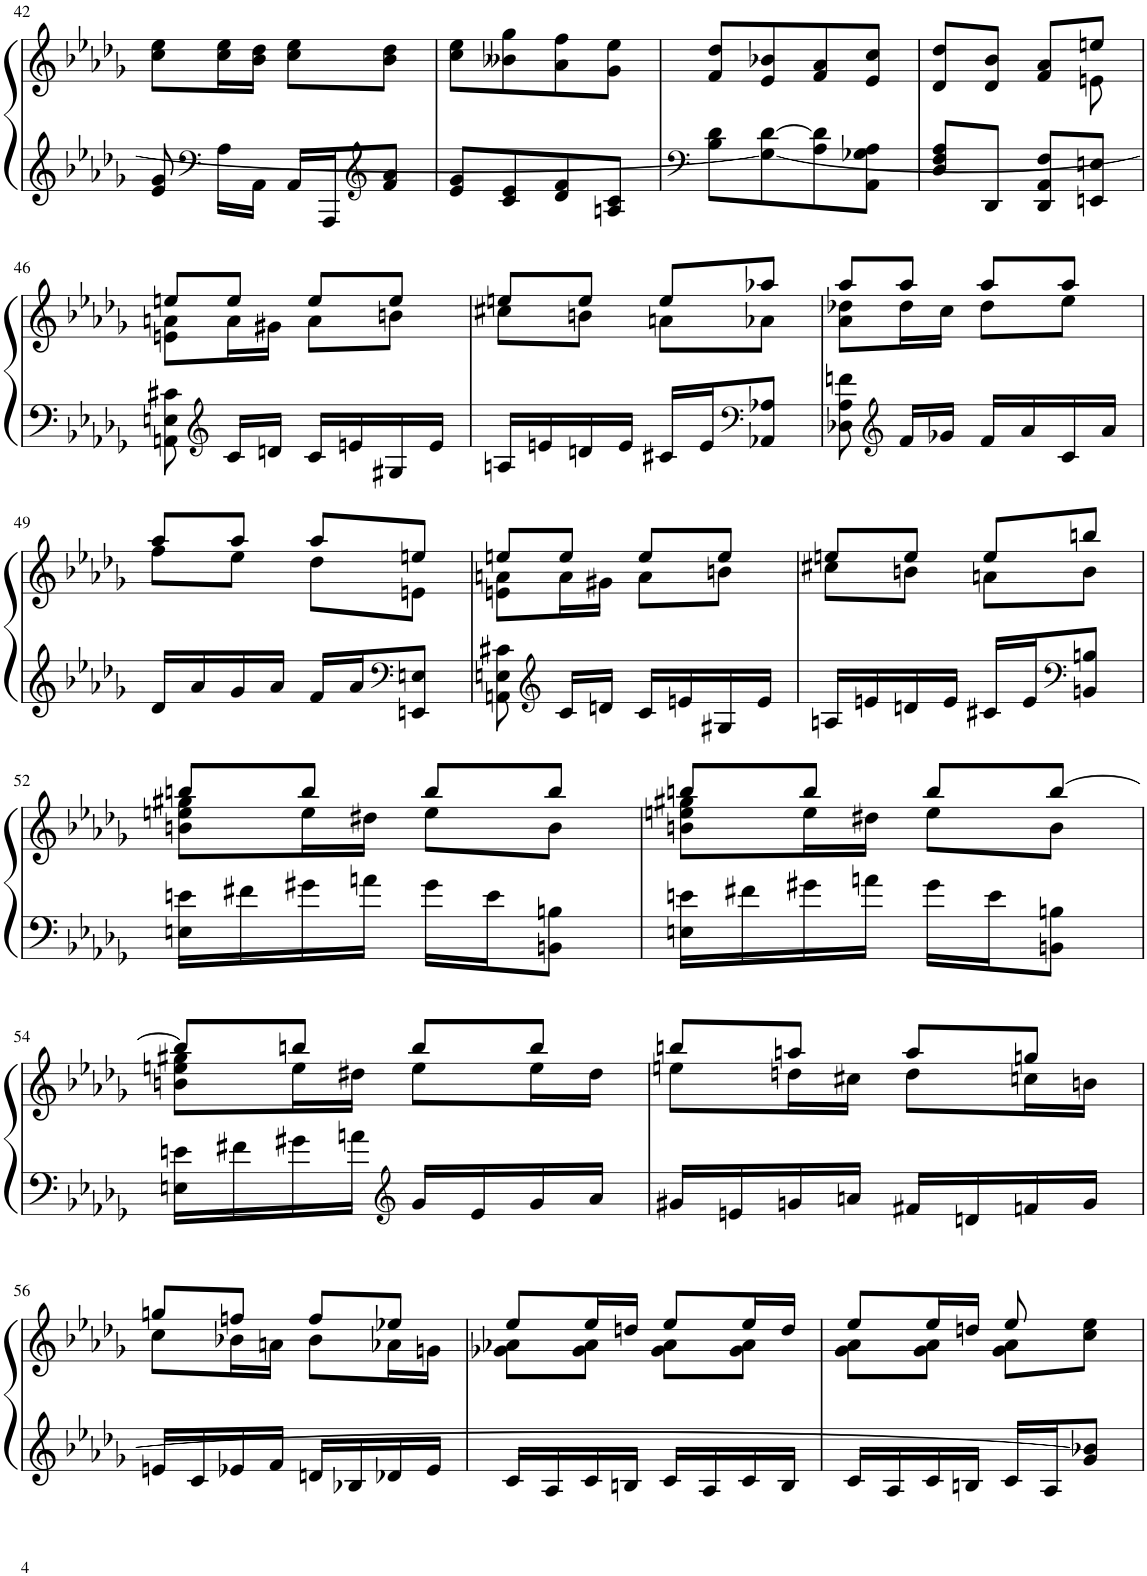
**kern	**kern
*part1	*part1
*staff2	*staff1
*I"Piano	*
*I'Pno.	*
!!LO:PB:g=z
*clefG2	*clefG2
*k[b-e-a-d-g-]	*k[b-e-a-d-g-]
*M2/4	*M2/4
=42	=42
8e-/ 8g-/	8cc\ 8ee-\L
*clefF4	*
16A-\LL	16cc\ 16ee-\L
16AA-\JJ	16b-\ 16dd-\JJ
16AA-/LL	8cc\ 8ee-\L
16AAA-/J	.
*clefG2	*
8f/ 8a-/J	8b-\ 8dd-\J
=43	=43
8e-/ 8g-/L	8cc\ 8ee-\L
8c/ 8e-/	8b--X\ 8gg-\
8d-/ 8f/	8a-\ 8ff\
8An/ 8c/J	8g-\ 8ee-\J
=44	=44
*clefF4	*
8B-\ 8d-\L	8f/ 8dd-/L
8G\_ [8d-\	8e-/ 8b-X/
8A-\ 8d-\]	8f/ 8a-/
8AA-\ 8G-X\ 8A-\J	8e-/ 8cc/J
=45	=45
*	*^
8D-/ 8F/ 8A-/L	8d-/ 8dd-/L	4.ryy
8DD-/J	8d-/ 8b-/J	.
8DD-/ 8AA-/ 8F/L	8f/ 8a-/L	.
8EEn/ 8En/J	8een/J	8en\
!!LO:LB:g=z	!!
=46	=46	=46
8AAn\ 8En\ 8c#X\	8een/L	8en\ 8an\L
*clefG2	*	*
16c#/LL	8ee/J	16a\L
16dn/JJ	.	16g#X\JJ
16c#/LL	8ee/L	8a\L
16en/	.	.
16G#X/	8ee/J	8bn\J
16e/JJ	.	.
=47	=47	=47
16An/LL	8een/L	8cc#X\L
16en/	.	.
16dn/	8ee/J	8bn\J
16e/JJ	.	.
16c#X/LL	8ee/L	8an\L
16e/J	.	.
*clefF4	*	*
8AA-X/ 8A-X/J	8aa-X/J	8a-X\J
=48	=48	=48
8D-X\ 8A-\ 8fn\	8aa-/L	8a-\ 8dd-X\L
*clefG2	*	*
16f/LL	8aa-/J	16dd-\L
16g-X/JJ	.	16cc\JJ
16f/LL	8aa-/L	8dd-\L
16a-/	.	.
16c/	8aa-/J	8ee-\J
16a-/JJ	.	.
!!LO:LB:g=z	!!
=49	=49	=49
16d-/LL	8aa-/L	8ff\L
16a-/	.	.
16g-/	8aa-/J	8ee-\J
16a-/JJ	.	.
16f/LL	8aa-/L	8dd-\L
16a-/J	.	.
*clefF4	*	*
8EEn/ 8En/J	8een/J	8en\J
=50	=50	=50
8AAn\ 8En\ 8c#X\	8een/L	8en\ 8an\L
*clefG2	*	*
16c#/LL	8ee/J	16a\L
16dn/JJ	.	16g#X\JJ
16c#/LL	8ee/L	8a\L
16en/	.	.
16G#X/	8ee/J	8bn\J
16e/JJ	.	.
=51	=51	=51
16An/LL	8een/L	8cc#X\L
16en/	.	.
16dn/	8ee/J	8bn\J
16e/JJ	.	.
16c#X/LL	8ee/L	8an\L
16e/J	.	.
*clefF4	*	*
8BBn/ 8Bn/J	8bbn/J	8b\J
!!LO:LB:g=z	!!
=52	=52	=52
16En\ 16en\LL	8bbn/L	8bn\ 8een\ 8gg#X\L
16f#X\	.	.
16g#X\	8bb/J	16ee\L
16an\JJ	.	16dd#X\JJ
16g#\LL	8bb/L	8ee\L
16e\J	.	.
8BBn\ 8Bn\J	8bb/J	8b\J
=53	=53	=53
16En\ 16en\LL	8bbn/L	8bn\ 8een\ 8gg#X\L
16f#X\	.	.
16g#X\	8bb/J	16ee\L
16an\JJ	.	16dd#X\JJ
16g#\LL	8bb/L	8ee\L
16e\J	.	.
8BBn\ 8Bn\J	[8bb/J	8b\J
!!LO:LB:g=z	!!
=54	=54	=54
16En\ 16en\LL	8bb/L]	8bn\ 8een\ 8gg#X\L
16f#X\	.	.
16g#X\	8bbn/J	16ee\L
16an\JJ	.	16dd#X\JJ
*clefG2	*	*
16g#/LL	8bb/L	8ee\L
16e/	.	.
16g#/	8bb/J	16ee\L
16a/JJ	.	16dd#\JJ
=55	=55	=55
16g#X/LL	8bbn/L	8een\L
16en/	.	.
16gn/	8aan/J	16ddn\L
16an/JJ	.	16cc#X\JJ
16f#X/LL	8aa/L	8dd\L
16dn/	.	.
16fn/	8ggn/J	16ccn\L
16g/JJ	.	16bn\JJ
!!LO:LB:g=z	!!
=56	=56	=56
16en/LL	8ggn/L	8cc\L
16c/	.	.
16e-X/	8ffn/J	16b-X\L
16f/JJ	.	16an\JJ
16dn/LL	8ff/L	8b-\L
16B-X/	.	.
16d-X/	8ee-X/J	16a-X\L
16e-/JJ	.	16gn\JJ
=57	=57	=57
16c/LL	8ee-/L	8g-X\ 8a-X\L
16A-/	.	.
16c/	16ee-/L	8g-\ 8a-\J
16Bn/JJ	16ddn/JJ	.
16c/LL	8ee-/L	8g-\ 8a-\L
16A-/	.	.
16c/	16ee-/L	8g-\ 8a-\J
16B/JJ	16dd/JJ	.
=58	=58	=58
16c/LL	8ee-/L	8g-\ 8a-\L
16A-/	.	.
16c/	16ee-/L	8g-\ 8a-\J
16Bn/JJ	16ddn/JJ	.
16c/LL	8ee-/	8g-\ 8a-\L
16A-/J	.	.
8g-/ 8b-X/]J	8ryy	8cc\ 8ee-\J
*	*v	*v
=	=
*-	*-
